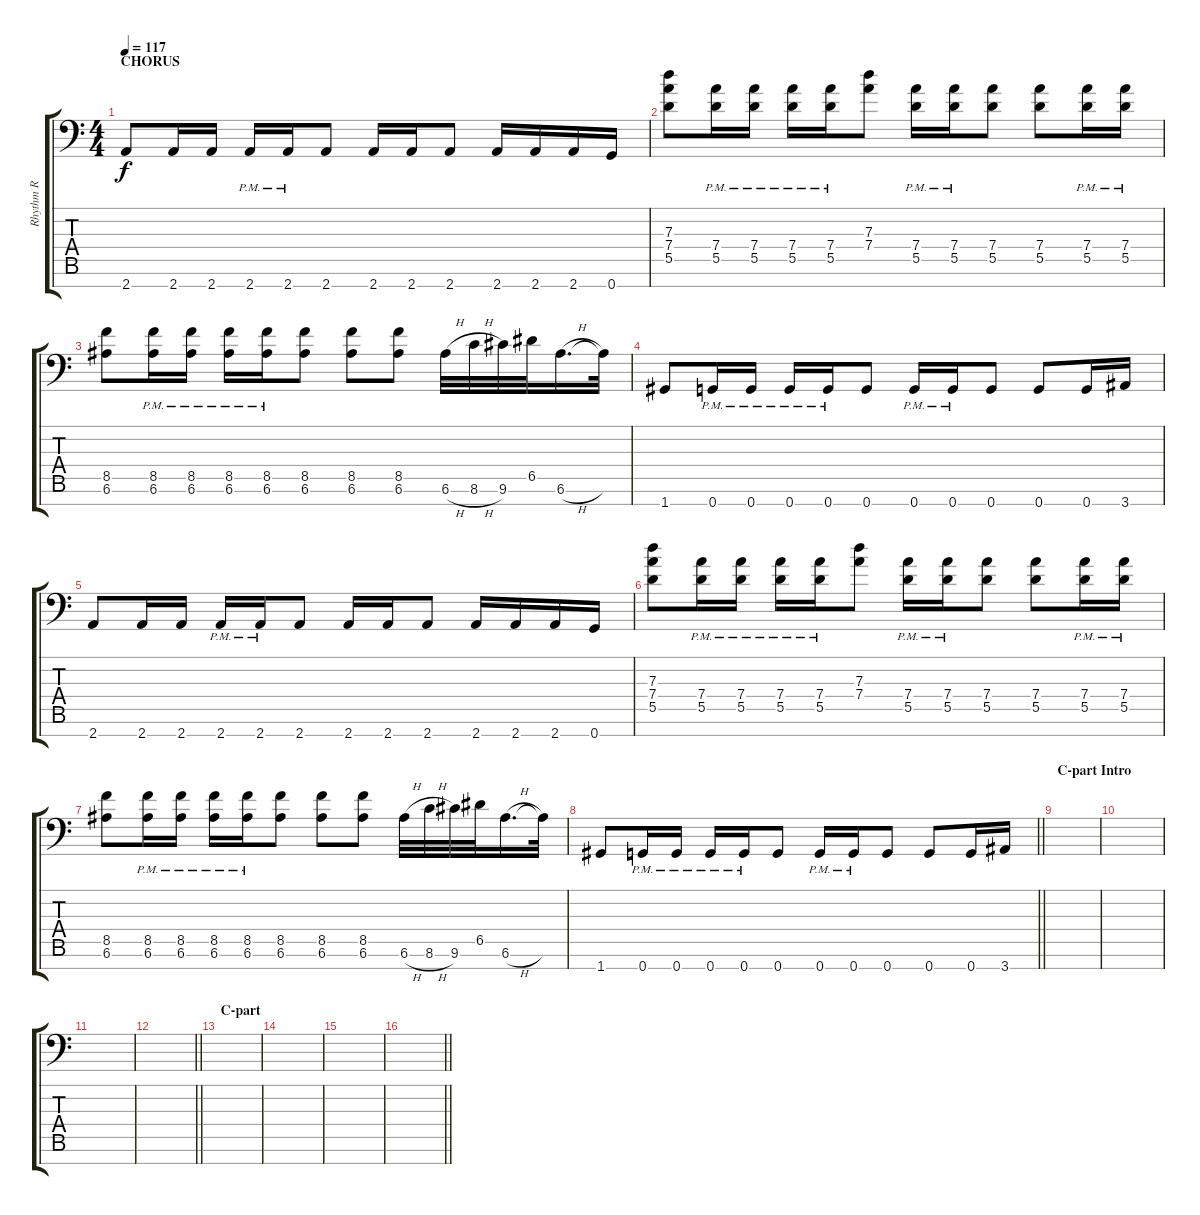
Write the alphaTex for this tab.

\track ("Rhythm R" "Rhythm R") {instrument overdrivenguitar}
\staff {score tabs}
\tuning (E4 B3 G3 D3 A2 E2 G1) {hide}
\ts (4 4)
\section ("" "CHORUS")
\tempo 117
\clef f4
\ks c
2.7.8{dy f} 2.7.16 2.7.16 2.7{pm}.16 2.7{pm}.16 2.7.8 2.7.16 2.7.16 2.7.8 2.7.16 2.7.16 2.7.16 0.7.16 |
(7.3 7.4 5.5).8 (7.4{pm} 5.5{pm}).16 (7.4{pm} 5.5{pm}).16 (7.4{pm} 5.5{pm}).16 (7.4{pm} 5.5{pm}).16 (7.3 7.4).8 (7.4{pm} 5.5{pm}).16 (7.4{pm} 5.5{pm}).16 (7.4 5.5).8 (7.4 5.5).8 (7.4{pm} 5.5{pm}).16 (7.4{pm} 5.5{pm}).16 |
(8.5 6.6).8 (8.5{pm} 6.6{pm}).16 (8.5{pm} 6.6{pm}).16 (8.5{pm} 6.6{pm}).16 (8.5{pm} 6.6{pm}).16 (8.5 6.6).8 (8.5 6.6).8 (8.5 6.6).8 6.6{h}.32 8.6{h}.32 9.6.32 6.5.32 6.6{h}.16{d} 6.6{t}.32 |
1.7.8 0.7{pm}.16 0.7{pm}.16 0.7{pm}.16 0.7{pm}.16 0.7.8 0.7{pm}.16 0.7{pm}.16 0.7.8 0.7.8 0.7.16 3.7.16 |
2.7.8 2.7.16 2.7.16 2.7{pm}.16 2.7{pm}.16 2.7.8 2.7.16 2.7.16 2.7.8 2.7.16 2.7.16 2.7.16 0.7.16 |
(7.3 7.4 5.5).8 (7.4{pm} 5.5{pm}).16 (7.4{pm} 5.5{pm}).16 (7.4{pm} 5.5{pm}).16 (7.4{pm} 5.5{pm}).16 (7.3 7.4).8 (7.4{pm} 5.5{pm}).16 (7.4{pm} 5.5{pm}).16 (7.4 5.5).8 (7.4 5.5).8 (7.4{pm} 5.5{pm}).16 (7.4{pm} 5.5{pm}).16 |
(8.5 6.6).8 (8.5{pm} 6.6{pm}).16 (8.5{pm} 6.6{pm}).16 (8.5{pm} 6.6{pm}).16 (8.5{pm} 6.6{pm}).16 (8.5 6.6).8 (8.5 6.6).8 (8.5 6.6).8 6.6{h}.32 8.6{h}.32 9.6.32 6.5.32 6.6{h}.16{d} 6.6{t}.32 |
\barLineRight lightlight
1.7.8 0.7{pm}.16 0.7{pm}.16 0.7{pm}.16 0.7{pm}.16 0.7.8 0.7{pm}.16 0.7{pm}.16 0.7.8 0.7.8 0.7.16 3.7.16 |
\section ("" "C-part Intro")
|
|
|
\barLineRight lightlight
|
\section ("" "C-part")
|
|
|
\barLineRight lightlight
